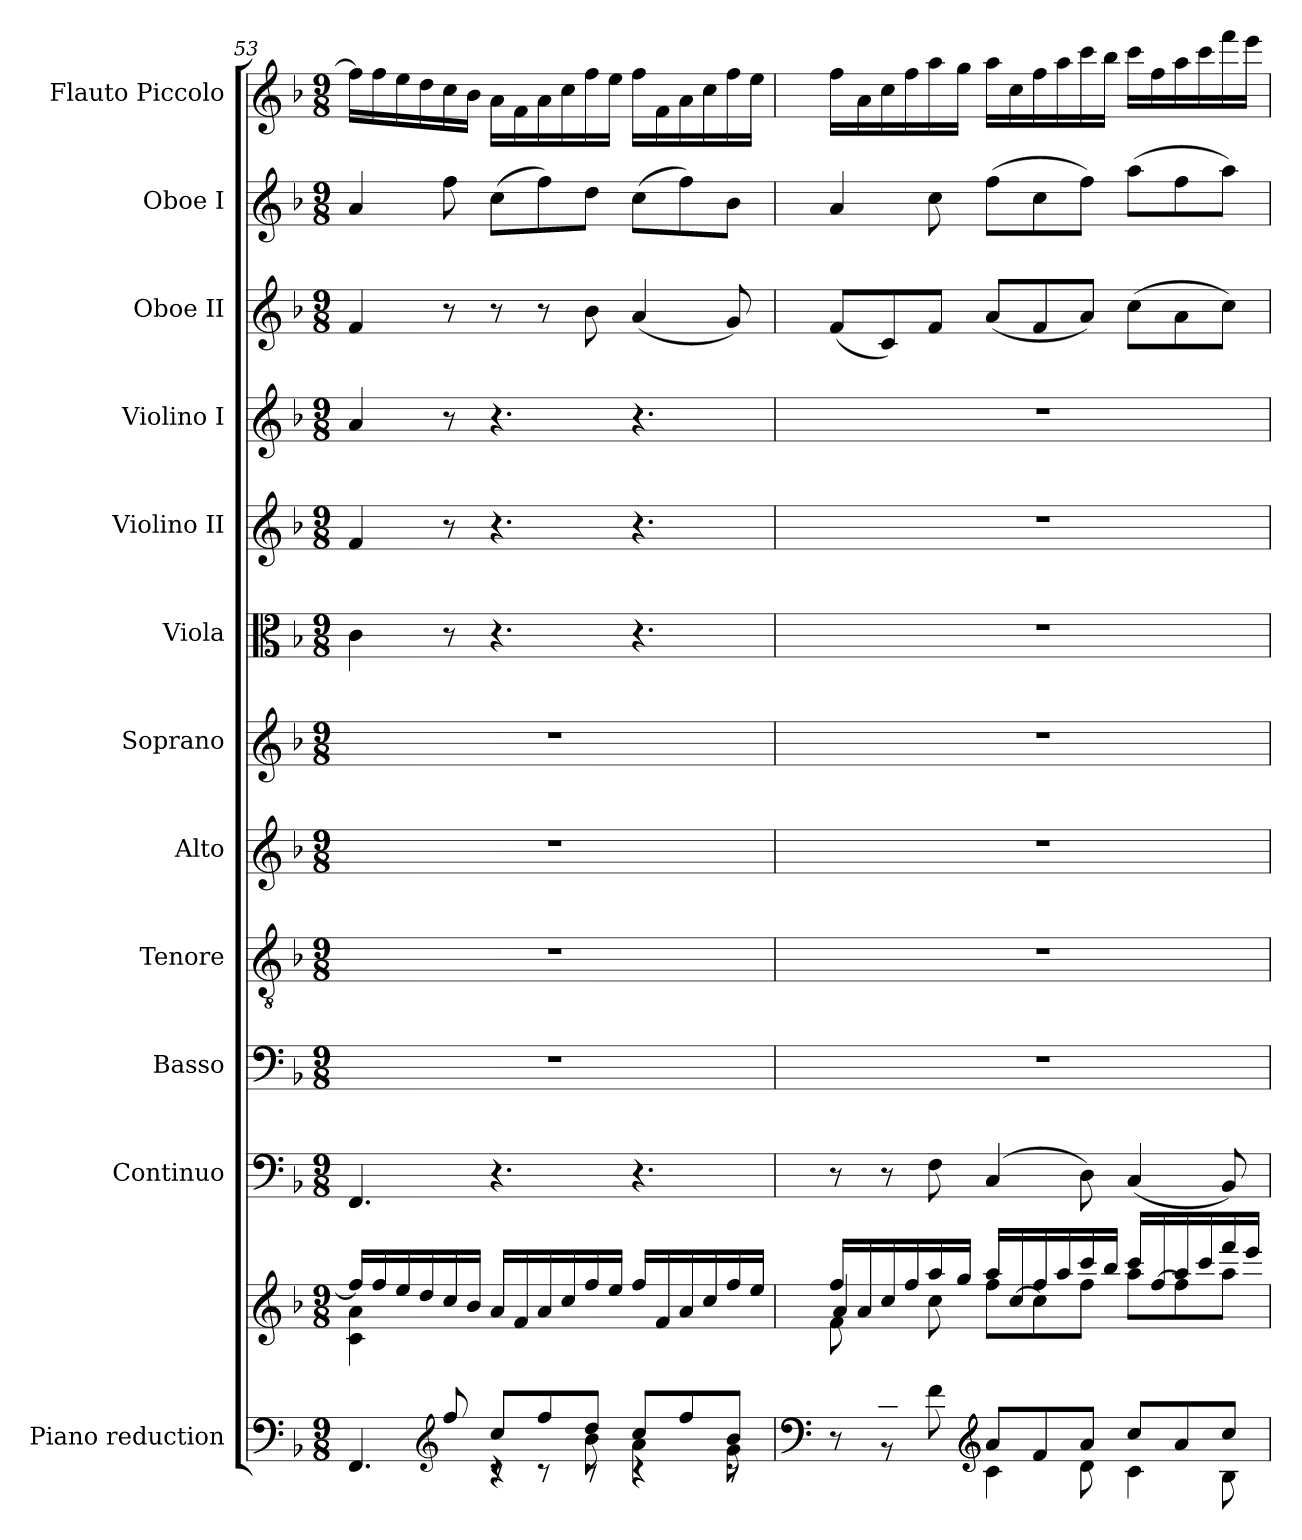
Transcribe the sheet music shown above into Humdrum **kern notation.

**kern	**kern	**kern	**kern	**kern	**kern	**kern	**kern	**kern	**kern	**kern	**kern	**kern
*part12	*part12	*part11	*part10	*part9	*part8	*part7	*part6	*part5	*part4	*part3	*part2	*part1
*staff13	*staff12	*staff11	*staff10	*staff9	*staff8	*staff7	*staff6	*staff5	*staff4	*staff3	*staff2	*staff1
*I"Piano reduction	*	*I"Continuo	*I"Basso	*I"Tenore	*I"Alto	*I"Soprano	*I"Viola	*I"Violino II	*I"Violino I	*I"Oboe II	*I"Oboe I	*I"Flauto Piccolo
*I'Pno	*	*	*	*	*	*	*	*	*	*I'Ob	*I'Ob	*I'Picc
!!LO:PB:g=z
*clefF4	*clefG2	*clefF4	*clefF4	*clefGv2	*clefG2	*clefG2	*clefC3	*clefG2	*clefG2	*clefG2	*clefG2	*clefG2
*	*	*	*	*	*	*	*	*	*	*	*	*ITrd-7c-12
*k[b-]	*k[b-]	*k[b-]	*k[b-]	*k[b-]	*k[b-]	*k[b-]	*k[b-]	*k[b-]	*k[b-]	*k[b-]	*k[b-]	*k[b-]
*M9/8	*M9/8	*M9/8	*M9/8	*M9/8	*M9/8	*M9/8	*M9/8	*M9/8	*M9/8	*M9/8	*M9/8	*M9/8
=53	=53	=53	=53	=53	=53	=53	=53	=53	=53	=53	=53	=53
*^	*^	*	*	*	*	*	*	*	*	*	*	*
*	*^	*	*	*	*	*	*	*	*	*	*	*	*	*
4ryy	4.FF/	4.ryy	16ff/LL]	4c\ 4a\	4.FF/	8%9r	8%9r	8%9r	8%9r	4c\	4f/	4a/	4f/	4a/	16fff\LL]
.	.	.	16ff/	.	.	.	.	.	.	.	.	.	.	.	16fff\
.	.	.	16ee/	.	.	.	.	.	.	.	.	.	.	.	16eee\
.	.	.	16dd/	.	.	.	.	.	.	.	.	.	.	.	16ddd\
*clefG2	*	*	*	*	*	*	*	*	*	*	*	*	*	*	*
8ff/	.	.	16cc/	2..ryy	.	.	.	.	.	8r	8r	8r	8r	8ff\	16ccc\
.	.	.	16b-/JJ	.	.	.	.	.	.	.	.	.	.	.	16bb-\JJ
8cc/L	8rc	4rc	16a/LL	.	4.r	.	.	.	.	4.r	4.r	4.r	8r	(>8cc\L	16aa\LL
.	.	.	16f/	.	.	.	.	.	.	.	.	.	.	.	16ff\
8ff/	8rc	.	16a/	.	.	.	.	.	.	.	.	.	8r	8ff\)	16aa\
.	.	.	16cc/	.	.	.	.	.	.	.	.	.	.	.	16ccc\
8dd/J	8b-\	8rc	16ff/	.	.	.	.	.	.	.	.	.	8b-\	8dd\J	16fff\
.	.	.	16ee/JJ	.	.	.	.	.	.	.	.	.	.	.	16eee\JJ
8cc/L	4a\	4rc	16ff/LL	.	4.r	.	.	.	.	4.r	4.r	4.r	(<4a/	(>8cc\L	16fff\LL
.	.	.	16f/	.	.	.	.	.	.	.	.	.	.	.	16ff\
8ff/	.	.	16a/	.	.	.	.	.	.	.	.	.	.	8ff\)	16aa\
.	.	.	16cc/	.	.	.	.	.	.	.	.	.	.	.	16ccc\
8b-/J	8g\	8rc	16ff/	.	.	.	.	.	.	.	.	.	8g/)	8b-\J	16fff\
.	.	.	16ee/JJ	.	.	.	.	.	.	.	.	.	.	.	16eee\JJ
*v	*v	*v	*	*	*	*	*	*	*	*	*	*	*	*	*
*	*v	*v	*	*	*	*	*	*	*	*	*	*	*
=54	=54	=54	=54	=54	=54	=54	=54	=54	=54	=54	=54	=54
*clefF4	*	*	*	*	*	*	*	*	*	*	*	*
*^	*^	*	*	*	*	*	*	*	*	*	*	*
*	*	*	*^	*	*	*	*	*	*	*	*	*	*	*
8ryy	8r	16ff/LL	4a/	8f\L	8r	8%9r	8%9r	8%9r	8%9r	8%9r	8%9r	8%9r	(<8f/L	4a/	16fff\LL
.	.	16a/	.	.	.	.	.	.	.	.	.	.	.	.	16aa\
8c/	8r	16cc/	.	1ryy	8r	.	.	.	.	.	.	.	8c/)	.	16ccc\
.	.	16ff/	.	.	.	.	.	.	.	.	.	.	.	.	16fff\
8f/J	8f\	16aa/	8cc\	.	8F\	.	.	.	.	.	.	.	8f/J	8cc\	16aaa\
.	.	16gg/JJ	.	.	.	.	.	.	.	.	.	.	.	.	16ggg\JJ
*clefG2	*	*	*	*	*	*	*	*	*	*	*	*	*	*	*
8a/L	4c\	16aa/LL	8ff\L	.	(>4C/	.	.	.	.	.	.	.	(<8a/L	(>8ff\L	16aaa\LL
.	.	[16cc/	.	.	.	.	.	.	.	.	.	.	.	.	16ccc\
8f/	.	16ff/	8cc\]	.	.	.	.	.	.	.	.	.	8f/	8cc\	16fff\
.	.	16aa/	.	.	.	.	.	.	.	.	.	.	.	.	16aaa\
8a/J	8d\	16ccc/	8ff\J	.	8D\)	.	.	.	.	.	.	.	8a/J)	8ff\J)	16cccc\
.	.	16bb-/JJ	.	.	.	.	.	.	.	.	.	.	.	.	16bbb-\JJ
8cc/L	4c\	16ccc/LL	8aa\L	.	(<4C/	.	.	.	.	.	.	.	(>8cc\L	(>8aa\L	16cccc\LL
.	.	[16ff/	.	.	.	.	.	.	.	.	.	.	.	.	16fff\
8a/	.	16aa/	8ff\]	.	.	.	.	.	.	.	.	.	8a\	8ff\	16aaa\
.	.	16ccc/	.	.	.	.	.	.	.	.	.	.	.	.	16cccc\
8cc/J	8B-\	16fff/	8aa\J	.	8BB-/)	.	.	.	.	.	.	.	8cc\J)	8aa\J)	16ffff\
.	.	16eee/JJ	.	.	.	.	.	.	.	.	.	.	.	.	16eeee\JJ
*v	*v	*	*	*	*	*	*	*	*	*	*	*	*	*	*
*	*v	*v	*v	*	*	*	*	*	*	*	*	*	*	*
=	=	=	=	=	=	=	=	=	=	=	=	=
*-	*-	*-	*-	*-	*-	*-	*-	*-	*-	*-	*-	*-
